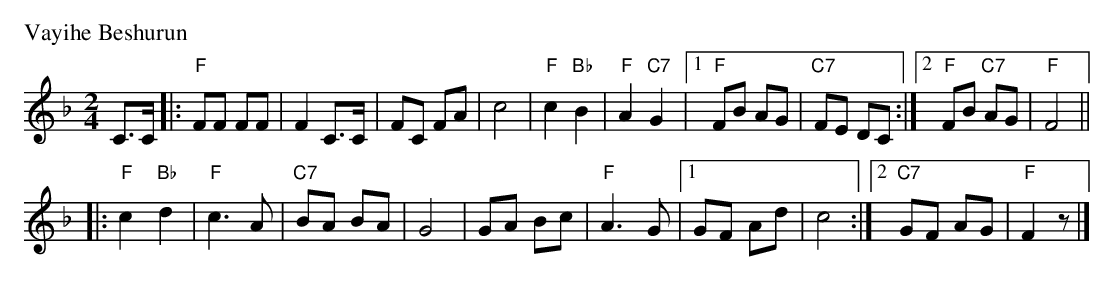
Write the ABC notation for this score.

X:1
M: 2/4
L: 1/8
P: Vayihe Beshurun
K: F
C>C \
|:"F"FF FF | F2 C>C \
| FC FA | c4 \
| "F"c2 "Bb"B2 | "F"A2 "C7"G2 \
|1 "F"FB AG | "C7"FE DC \
:|2"F"FB "C7"AG | "F"F4 ||
|:"F"c2 "Bb"d2 | "F"c3 A \
| "C7"BA BA | G4 \
| GA Bc | "F"A3 G \
|1 GF Ad | c4 \
:|2 "C7"GF AG | "F"F2 z |]
